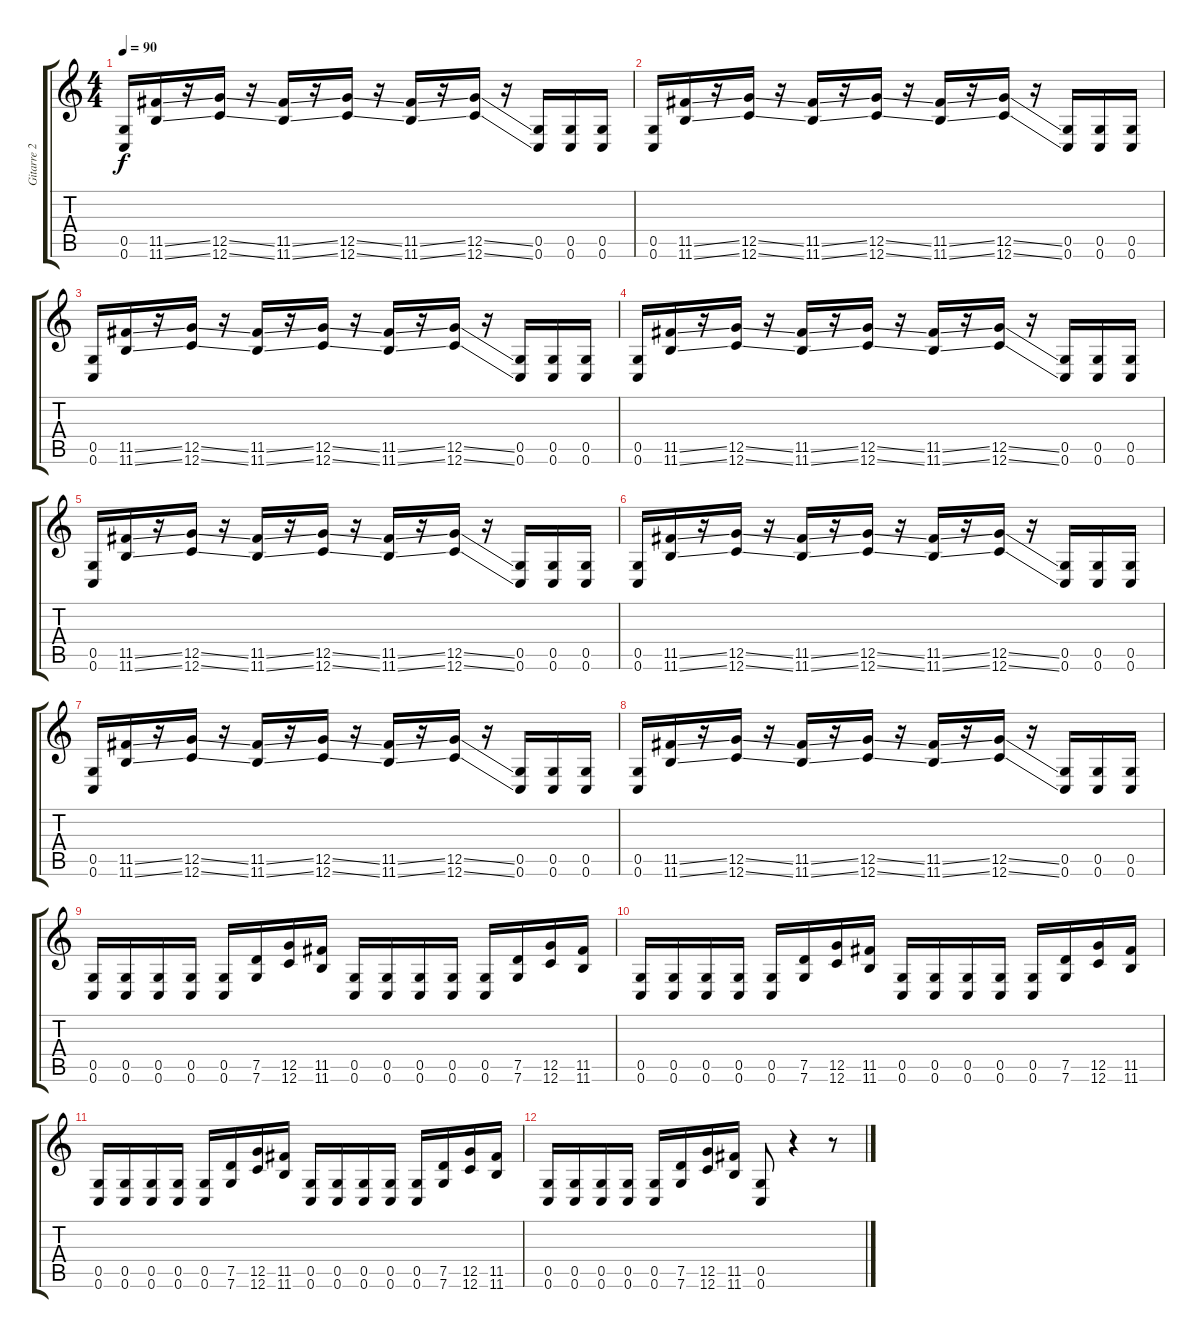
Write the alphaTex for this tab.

\track ("Gitarre 2" "Gitarre 2") {instrument overdrivenguitar}
\staff {score tabs}
\tuning (E4 C4 G3 C3 G2 C2) {hide}
\ts (4 4)
\tempo 90
\clef g2
\ks c
(0.5 0.6).16{dy f} (11.5{ss} 11.6{ss}).16 r.16 (12.5{ss} 12.6{ss}).16 r.16 (11.5{ss} 11.6{ss}).16 r.16 (12.5{ss} 12.6{ss}).16 r.16 (11.5{ss} 11.6{ss}).16 r.16 (12.5{ss} 12.6{ss}).16 r.16 (0.5 0.6).16 (0.5 0.6).16 (0.5 0.6).16 |
(0.5 0.6).16 (11.5{ss} 11.6{ss}).16 r.16 (12.5{ss} 12.6{ss}).16 r.16 (11.5{ss} 11.6{ss}).16 r.16 (12.5{ss} 12.6{ss}).16 r.16 (11.5{ss} 11.6{ss}).16 r.16 (12.5{ss} 12.6{ss}).16 r.16 (0.5 0.6).16 (0.5 0.6).16 (0.5 0.6).16 |
(0.5 0.6).16 (11.5{ss} 11.6{ss}).16 r.16 (12.5{ss} 12.6{ss}).16 r.16 (11.5{ss} 11.6{ss}).16 r.16 (12.5{ss} 12.6{ss}).16 r.16 (11.5{ss} 11.6{ss}).16 r.16 (12.5{ss} 12.6{ss}).16 r.16 (0.5 0.6).16 (0.5 0.6).16 (0.5 0.6).16 |
(0.5 0.6).16 (11.5{ss} 11.6{ss}).16 r.16 (12.5{ss} 12.6{ss}).16 r.16 (11.5{ss} 11.6{ss}).16 r.16 (12.5{ss} 12.6{ss}).16 r.16 (11.5{ss} 11.6{ss}).16 r.16 (12.5{ss} 12.6{ss}).16 r.16 (0.5 0.6).16 (0.5 0.6).16 (0.5 0.6).16 |
(0.5 0.6).16 (11.5{ss} 11.6{ss}).16 r.16 (12.5{ss} 12.6{ss}).16 r.16 (11.5{ss} 11.6{ss}).16 r.16 (12.5{ss} 12.6{ss}).16 r.16 (11.5{ss} 11.6{ss}).16 r.16 (12.5{ss} 12.6{ss}).16 r.16 (0.5 0.6).16 (0.5 0.6).16 (0.5 0.6).16 |
(0.5 0.6).16 (11.5{ss} 11.6{ss}).16 r.16 (12.5{ss} 12.6{ss}).16 r.16 (11.5{ss} 11.6{ss}).16 r.16 (12.5{ss} 12.6{ss}).16 r.16 (11.5{ss} 11.6{ss}).16 r.16 (12.5{ss} 12.6{ss}).16 r.16 (0.5 0.6).16 (0.5 0.6).16 (0.5 0.6).16 |
(0.5 0.6).16 (11.5{ss} 11.6{ss}).16 r.16 (12.5{ss} 12.6{ss}).16 r.16 (11.5{ss} 11.6{ss}).16 r.16 (12.5{ss} 12.6{ss}).16 r.16 (11.5{ss} 11.6{ss}).16 r.16 (12.5{ss} 12.6{ss}).16 r.16 (0.5 0.6).16 (0.5 0.6).16 (0.5 0.6).16 |
(0.5 0.6).16 (11.5{ss} 11.6{ss}).16 r.16 (12.5{ss} 12.6{ss}).16 r.16 (11.5{ss} 11.6{ss}).16 r.16 (12.5{ss} 12.6{ss}).16 r.16 (11.5{ss} 11.6{ss}).16 r.16 (12.5{ss} 12.6{ss}).16 r.16 (0.5 0.6).16 (0.5 0.6).16 (0.5 0.6).16 |
(0.5 0.6).16 (0.5 0.6).16 (0.5 0.6).16 (0.5 0.6).16 (0.5 0.6).16 (7.5 7.6).16 (12.5 12.6).16 (11.5 11.6).16 (0.5 0.6).16 (0.5 0.6).16 (0.5 0.6).16 (0.5 0.6).16 (0.5 0.6).16 (7.5 7.6).16 (12.5 12.6).16 (11.5 11.6).16 |
(0.5 0.6).16 (0.5 0.6).16 (0.5 0.6).16 (0.5 0.6).16 (0.5 0.6).16 (7.5 7.6).16 (12.5 12.6).16 (11.5 11.6).16 (0.5 0.6).16 (0.5 0.6).16 (0.5 0.6).16 (0.5 0.6).16 (0.5 0.6).16 (7.5 7.6).16 (12.5 12.6).16 (11.5 11.6).16 |
(0.5 0.6).16 (0.5 0.6).16 (0.5 0.6).16 (0.5 0.6).16 (0.5 0.6).16 (7.5 7.6).16 (12.5 12.6).16 (11.5 11.6).16 (0.5 0.6).16 (0.5 0.6).16 (0.5 0.6).16 (0.5 0.6).16 (0.5 0.6).16 (7.5 7.6).16 (12.5 12.6).16 (11.5 11.6).16 |
(0.5 0.6).16 (0.5 0.6).16 (0.5 0.6).16 (0.5 0.6).16 (0.5 0.6).16 (7.5 7.6).16 (12.5 12.6).16 (11.5 11.6).16 (0.5 0.6).8 r.4 r.8
